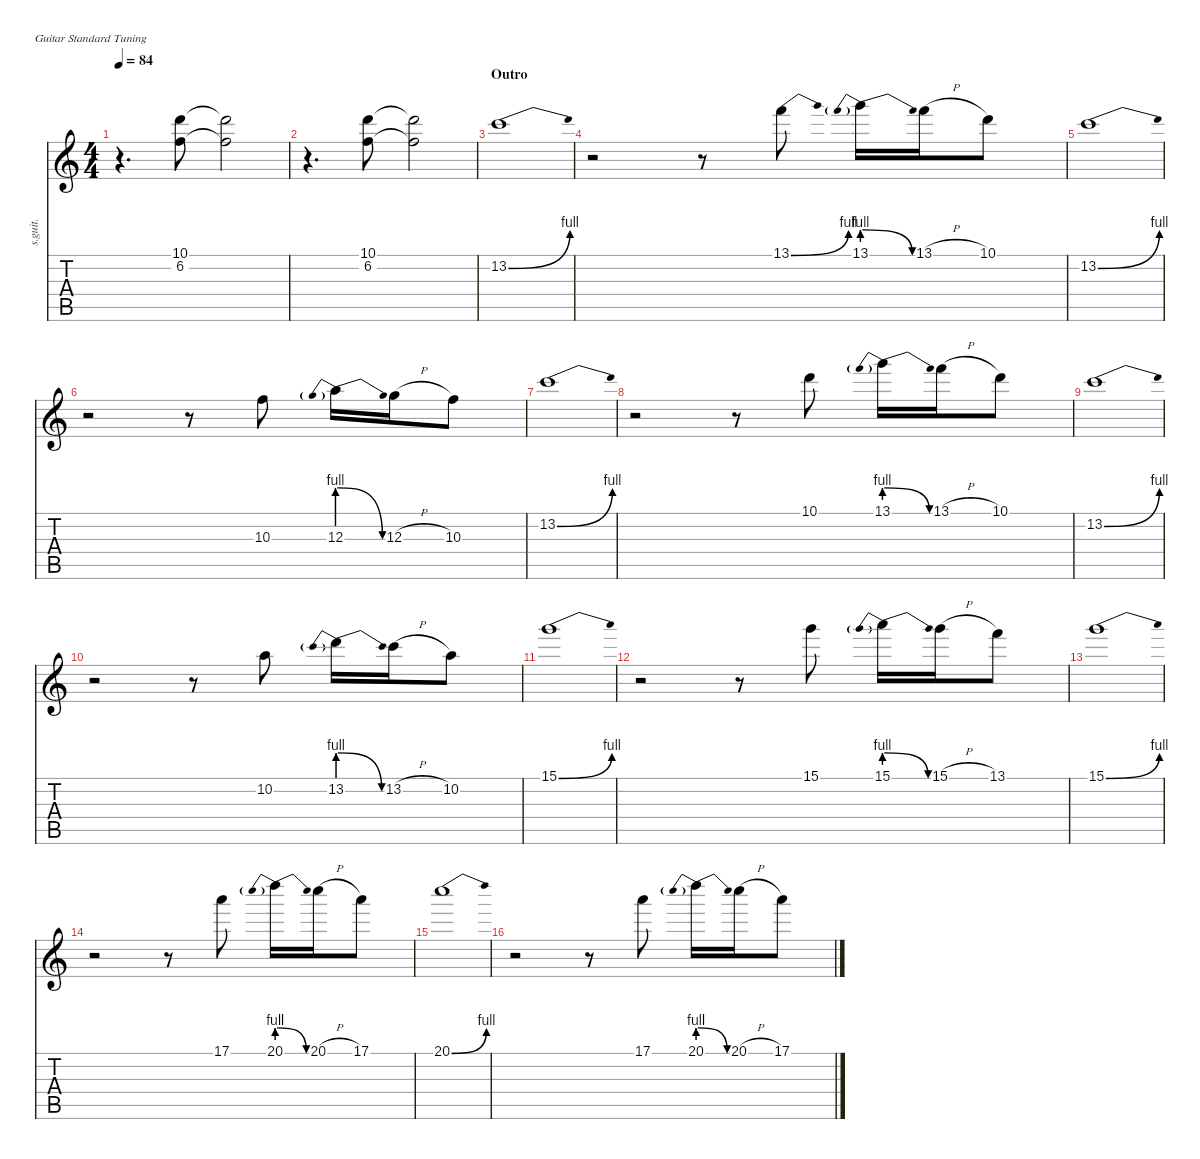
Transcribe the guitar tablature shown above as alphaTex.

\defaultSystemsLayout 4
\hideDynamics
\bracketExtendMode nobrackets
\track ("George Harrison - Lead Guitar" "s.guit.") {instrument overdrivenguitar}
\staff {score tabs}
\tuning (E4 B3 G3 D3 A2 E2)
\ts (4 4)
\tempo 84
\clef g2
\ks c
r.4{d dy mp} (10.1 6.2).8{lyrics (0 "") lyrics (1 "") lyrics (2 "") lyrics (3 "") lyrics (4 "")} (10.1{t} 6.2{t}).2{lyrics (0 "") lyrics (1 "") lyrics (2 "") lyrics (3 "") lyrics (4 "")} |
r.4{d} (10.1 6.2).8{lyrics (0 "") lyrics (1 "") lyrics (2 "") lyrics (3 "") lyrics (4 "")} (10.1{t} 6.2{t}).2{lyrics (0 "") lyrics (1 "") lyrics (2 "") lyrics (3 "") lyrics (4 "")} |
\section ("" "Outro")
13.2{be (bend 0 0 15 4)}.1{lyrics (0 "") lyrics (1 "") lyrics (2 "") lyrics (3 "") lyrics (4 "")} |
r.2 r.8 13.1{be (bend 0 0 15 4)}.8{lyrics (0 "") lyrics (1 "") lyrics (2 "") lyrics (3 "") lyrics (4 "")} 13.1{be (prebendrelease 0 4 30 0)}.16{lyrics (0 "") lyrics (1 "") lyrics (2 "") lyrics (3 "") lyrics (4 "")} 13.1{h}.16{lyrics (0 "") lyrics (1 "") lyrics (2 "") lyrics (3 "") lyrics (4 "")} 10.1.8{lyrics (0 "") lyrics (1 "") lyrics (2 "") lyrics (3 "") lyrics (4 "")} |
13.2{be (bend 0 0 15 4)}.1{lyrics (0 "") lyrics (1 "") lyrics (2 "") lyrics (3 "") lyrics (4 "")} |
r.2 r.8 10.3.8{lyrics (0 "") lyrics (1 "") lyrics (2 "") lyrics (3 "") lyrics (4 "")} 12.3{be (prebendrelease 0 4 30 0)}.16{lyrics (0 "") lyrics (1 "") lyrics (2 "") lyrics (3 "") lyrics (4 "")} 12.3{h}.16{lyrics (0 "") lyrics (1 "") lyrics (2 "") lyrics (3 "") lyrics (4 "")} 10.3.8{lyrics (0 "") lyrics (1 "") lyrics (2 "") lyrics (3 "") lyrics (4 "")} |
13.2{be (bend 0 0 15 4)}.1{lyrics (0 "") lyrics (1 "") lyrics (2 "") lyrics (3 "") lyrics (4 "")} |
r.2 r.8 10.1.8{lyrics (0 "") lyrics (1 "") lyrics (2 "") lyrics (3 "") lyrics (4 "")} 13.1{be (prebendrelease 0 4 30 0)}.16{lyrics (0 "") lyrics (1 "") lyrics (2 "") lyrics (3 "") lyrics (4 "")} 13.1{h}.16{lyrics (0 "") lyrics (1 "") lyrics (2 "") lyrics (3 "") lyrics (4 "")} 10.1.8{lyrics (0 "") lyrics (1 "") lyrics (2 "") lyrics (3 "") lyrics (4 "")} |
13.2{be (bend 0 0 15 4)}.1{lyrics (0 "") lyrics (1 "") lyrics (2 "") lyrics (3 "") lyrics (4 "")} |
r.2 r.8 10.2.8{lyrics (0 "") lyrics (1 "") lyrics (2 "") lyrics (3 "") lyrics (4 "")} 13.2{be (prebendrelease 0 4 30 0)}.16{lyrics (0 "") lyrics (1 "") lyrics (2 "") lyrics (3 "") lyrics (4 "")} 13.2{h}.16{lyrics (0 "") lyrics (1 "") lyrics (2 "") lyrics (3 "") lyrics (4 "")} 10.2.8{lyrics (0 "") lyrics (1 "") lyrics (2 "") lyrics (3 "") lyrics (4 "")} |
15.1{be (bend 0 0 15 4)}.1{lyrics (0 "") lyrics (1 "") lyrics (2 "") lyrics (3 "") lyrics (4 "")} |
r.2 r.8 15.1.8{lyrics (0 "") lyrics (1 "") lyrics (2 "") lyrics (3 "") lyrics (4 "")} 15.1{be (prebendrelease 0 4 30 0)}.16{lyrics (0 "") lyrics (1 "") lyrics (2 "") lyrics (3 "") lyrics (4 "")} 15.1{h}.16{lyrics (0 "") lyrics (1 "") lyrics (2 "") lyrics (3 "") lyrics (4 "")} 13.1.8{lyrics (0 "") lyrics (1 "") lyrics (2 "") lyrics (3 "") lyrics (4 "")} |
15.1{be (bend 0 0 15 4)}.1{lyrics (0 "") lyrics (1 "") lyrics (2 "") lyrics (3 "") lyrics (4 "")} |
r.2 r.8 17.1.8{lyrics (0 "") lyrics (1 "") lyrics (2 "") lyrics (3 "") lyrics (4 "")} 20.1{be (prebendrelease 0 4 30 0)}.16{lyrics (0 "") lyrics (1 "") lyrics (2 "") lyrics (3 "") lyrics (4 "")} 20.1{h}.16{lyrics (0 "") lyrics (1 "") lyrics (2 "") lyrics (3 "") lyrics (4 "")} 17.1.8{lyrics (0 "") lyrics (1 "") lyrics (2 "") lyrics (3 "") lyrics (4 "")} |
20.1{be (bend 0 0 15 4)}.1{lyrics (0 "") lyrics (1 "") lyrics (2 "") lyrics (3 "") lyrics (4 "")} |
r.2 r.8 17.1.8{lyrics (0 "") lyrics (1 "") lyrics (2 "") lyrics (3 "") lyrics (4 "")} 20.1{be (prebendrelease 0 4 30 0)}.16{lyrics (0 "") lyrics (1 "") lyrics (2 "") lyrics (3 "") lyrics (4 "")} 20.1{h}.16{lyrics (0 "") lyrics (1 "") lyrics (2 "") lyrics (3 "") lyrics (4 "")} 17.1.8{lyrics (0 "") lyrics (1 "") lyrics (2 "") lyrics (3 "") lyrics (4 "")}
